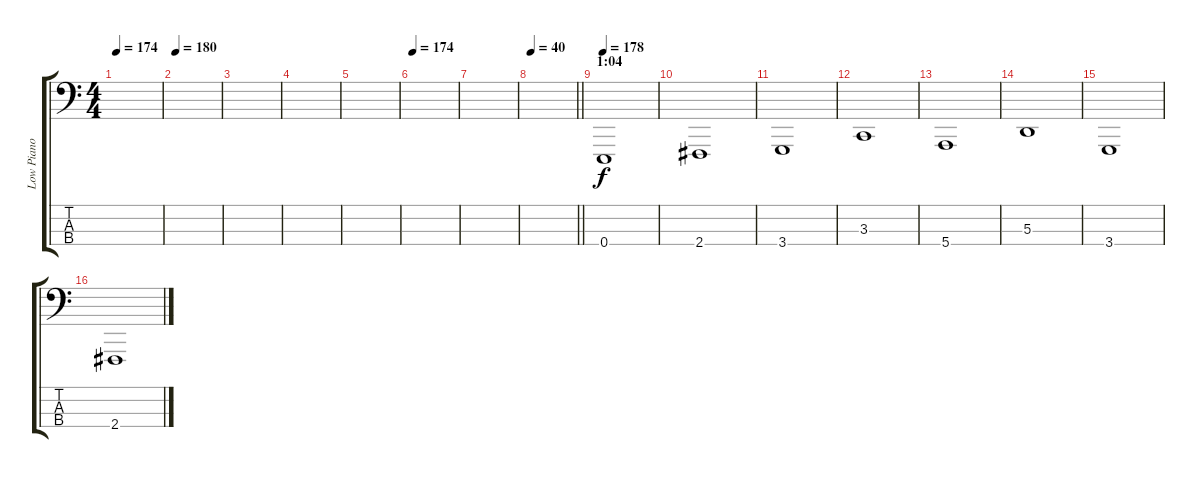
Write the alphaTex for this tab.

\track ("Low Piano" "Low Piano") {instrument acousticgrandpiano}
\staff {score tabs}
\tuning (G2 D2 A1 E1) {hide}
\ts (4 4)
\tempo 174
\clef f4
\ks c
|
\tempo 180
|
|
|
|
\tempo 174
|
|
\tempo 40
\barLineRight lightlight
|
\section ("" "1:04")
\tempo 178
0.4.1 |
2.4.1 |
3.4.1 |
3.3.1 |
5.4.1 |
5.3.1 |
3.4.1 |
2.4.1
